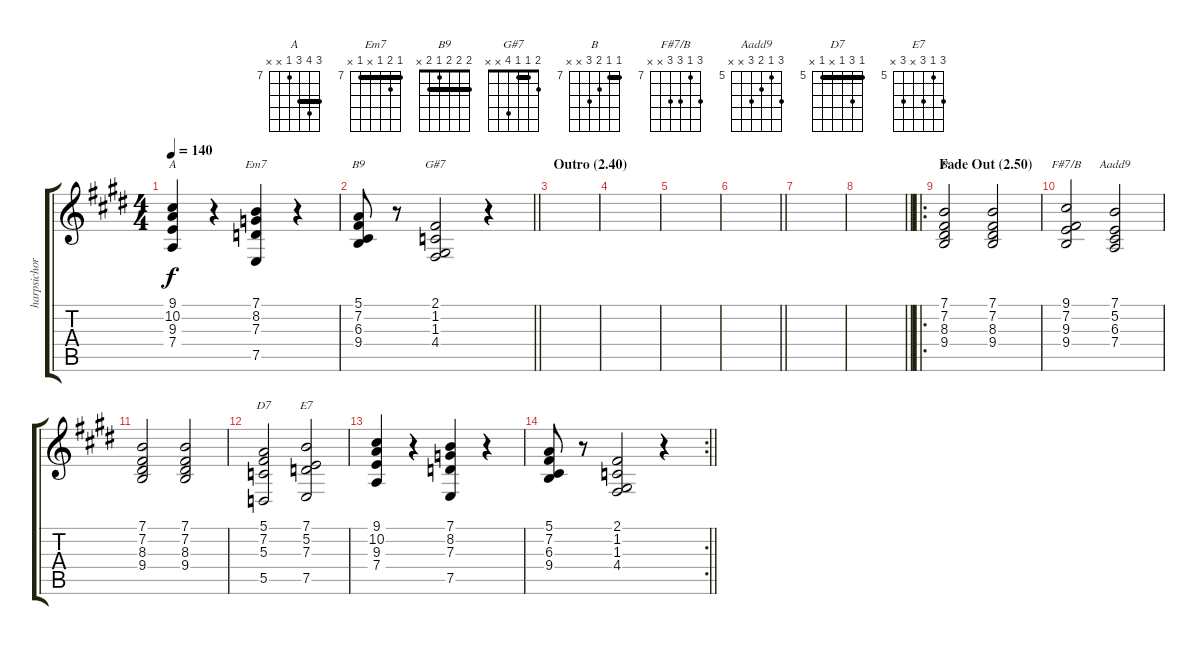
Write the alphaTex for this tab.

\track ("harpsichord" "harpsichor") {instrument harpsichord}
\staff {score tabs}
\tuning (E4 B3 G3 D3 A2 E2) {hide}
\chord ("A" 9 10 9 7 x x) {firstfret 7 barre 9}
\chord ("Em7" 7 8 7 x 7 x) {firstfret 7 barre 7}
\chord ("B9" 2 2 2 1 2 x) {barre 2}
\chord ("G#7" 2 1 1 4 x x) {barre 1}
\chord ("B" 7 7 8 9 x x) {firstfret 7 barre 7}
\chord ("F#7/B" 9 7 9 9 x x) {firstfret 7}
\chord ("Aadd9" 7 5 6 7 x x) {firstfret 5}
\chord ("D7" 5 7 5 x 5 x) {firstfret 5 barre 5}
\chord ("E7" 7 5 7 x 7 x) {firstfret 5}
\ts (4 4)
\tempo 140
\clef g2
\ks e
(9.1 10.2 9.3 7.4).4{ch "A" dy f} r.4 (7.1 8.2 7.3 7.5).4{ch "Em7"} r.4 |
\barLineRight lightlight
(5.1 7.2 6.3 9.4).8{ch "B9"} r.8 (2.1 1.2 1.3 4.4).2{ch "G#7"} r.4 |
\section ("" "Outro (2.40)")
|
|
|
\barLineRight lightlight
|
|
\barLineRight lightlight
|
\ro
\section ("" "Fade Out (2.50)")
(7.1 7.2 8.3 9.4).2{ch "B"} (7.1 7.2 8.3 9.4).2 |
(9.1 7.2 9.3 9.4).2{ch "F#7/B"} (7.1 5.2 6.3 7.4).2{ch "Aadd9"} |
(7.1 7.2 8.3 9.4).2 (7.1 7.2 8.3 9.4).2 |
(5.1 7.2 5.3 5.5).2{ch "D7"} (7.1 5.2 7.3 7.5).2{ch "E7"} |
(9.1 10.2 9.3 7.4).4 r.4 (7.1 8.2 7.3 7.5).4 r.4 |
\rc 2
\barLineRight lightlight
(5.1 7.2 6.3 9.4).8 r.8 (2.1 1.2 1.3 4.4).2 r.4
